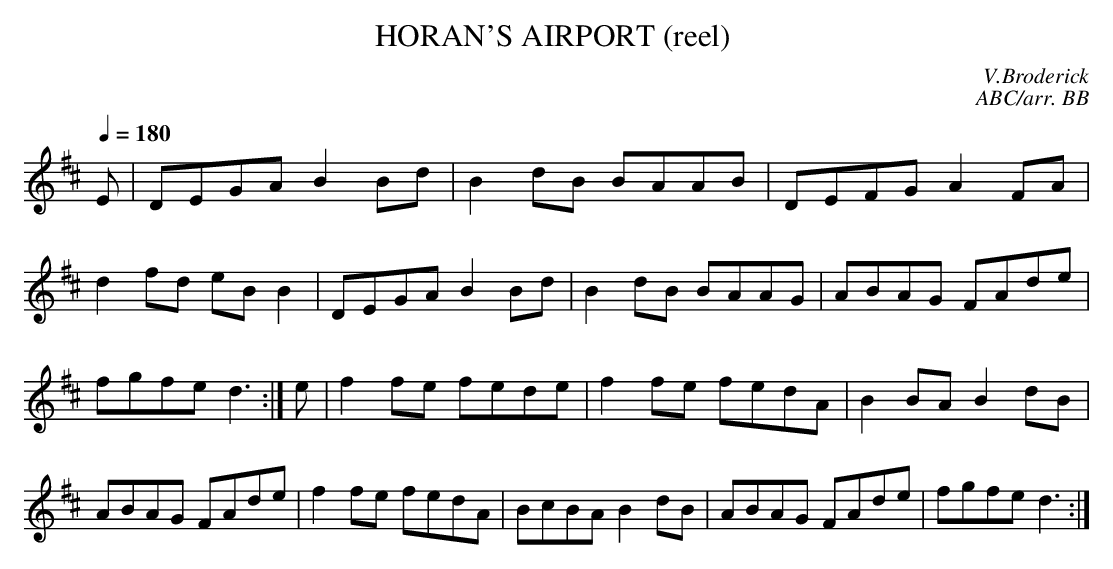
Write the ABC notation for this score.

X:1
T:HORAN'S AIRPORT (reel) \
C:V.Broderick\
C:ABC/arr. BB\
Since there are no C's anywhere to make a difference, I've made both \
parts K:D.\
M:4/4\
L:1/8\
Q:1/4=180\
K:D\
E|DEGA B2Bd|B2dB BAAB|DEFG A2FA|d2fd eBB2|\
DEGA B2Bd|B2dB BAAG|ABAG FAde|fgfe d3:|\
e|f2fe fede|f2fe fedA|B2BA B2dB|ABAG FAde|\
f2fe fedA|BcBA B2dB|ABAG FAde|fgfe d3:|\
\
\
